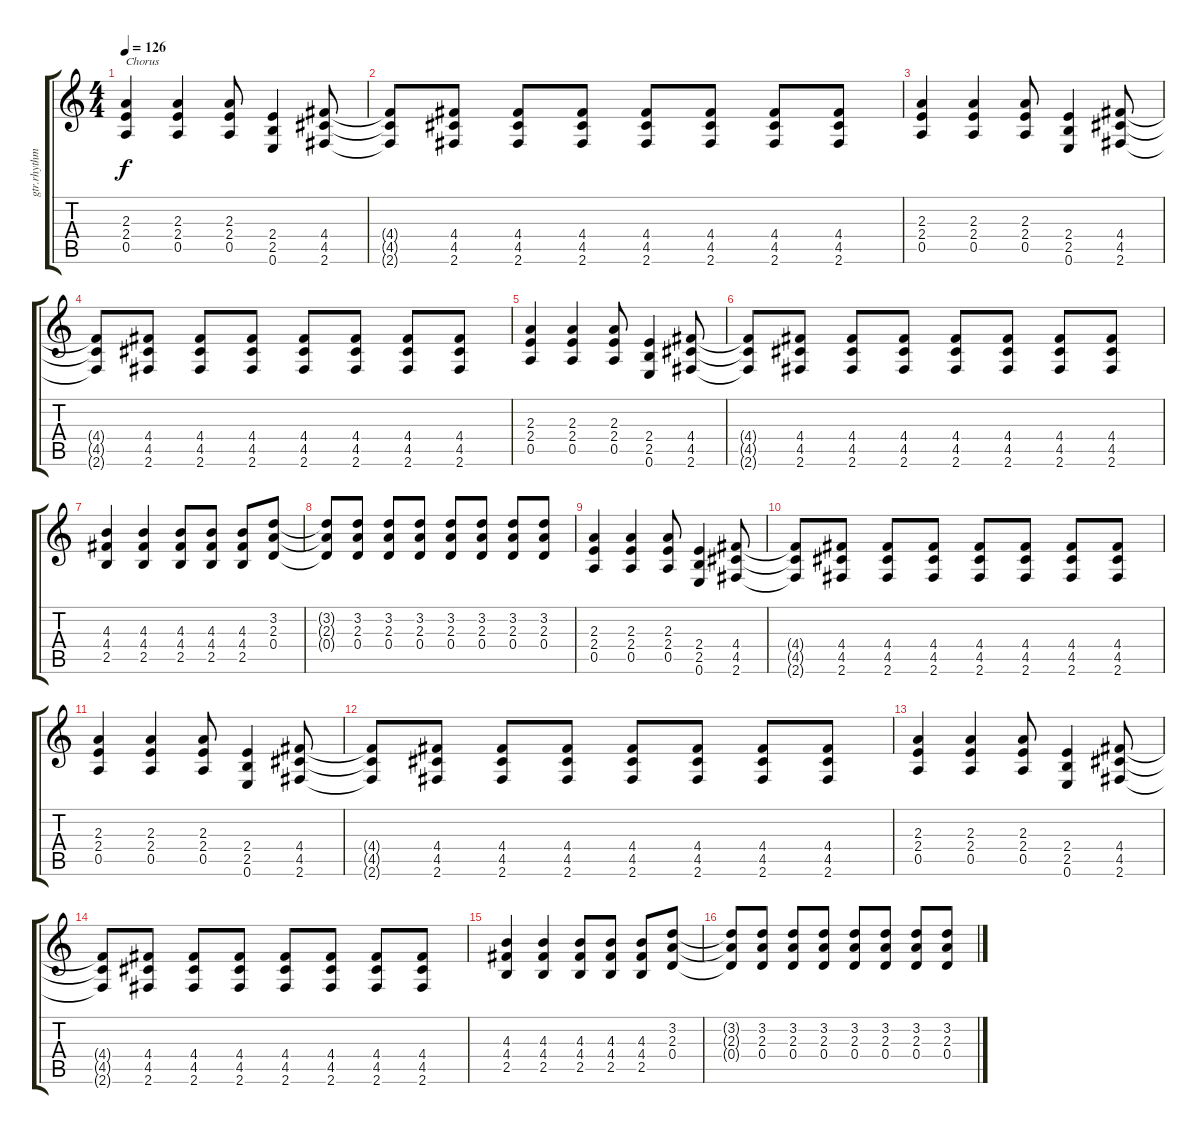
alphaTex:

\track ("gtr.rhythm" "gtr.rhythm") {instrument distortionguitar}
\staff {score tabs}
\tuning (E4 B3 G3 D3 A2 E2) {hide}
\ts (4 4)
\tempo 126
\clef g2
\ks c
(2.3 2.4 0.5).4{txt "Chorus" dy f} (2.3 2.4 0.5).4 (2.3 2.4 0.5).8 (2.4 2.5 0.6).4 (4.4 4.5 2.6).8 |
(4.4{t} 4.5{t} 2.6{t}).8 (4.4 4.5 2.6).8 (4.4 4.5 2.6).8 (4.4 4.5 2.6).8 (4.4 4.5 2.6).8 (4.4 4.5 2.6).8 (4.4 4.5 2.6).8 (4.4 4.5 2.6).8 |
(2.3 2.4 0.5).4 (2.3 2.4 0.5).4 (2.3 2.4 0.5).8 (2.4 2.5 0.6).4 (4.4 4.5 2.6).8 |
(4.4{t} 4.5{t} 2.6{t}).8 (4.4 4.5 2.6).8 (4.4 4.5 2.6).8 (4.4 4.5 2.6).8 (4.4 4.5 2.6).8 (4.4 4.5 2.6).8 (4.4 4.5 2.6).8 (4.4 4.5 2.6).8 |
(2.3 2.4 0.5).4 (2.3 2.4 0.5).4 (2.3 2.4 0.5).8 (2.4 2.5 0.6).4 (4.4 4.5 2.6).8 |
(4.4{t} 4.5{t} 2.6{t}).8 (4.4 4.5 2.6).8 (4.4 4.5 2.6).8 (4.4 4.5 2.6).8 (4.4 4.5 2.6).8 (4.4 4.5 2.6).8 (4.4 4.5 2.6).8 (4.4 4.5 2.6).8 |
(4.3 4.4 2.5).4 (4.3 4.4 2.5).4 (4.3 4.4 2.5).8 (4.3 4.4 2.5).8 (4.3 4.4 2.5).8 (3.2 2.3 0.4).8 |
(3.2{t} 2.3{t} 0.4{t}).8 (3.2 2.3 0.4).8 (3.2 2.3 0.4).8 (3.2 2.3 0.4).8 (3.2 2.3 0.4).8 (3.2 2.3 0.4).8 (3.2 2.3 0.4).8 (3.2 2.3 0.4).8 |
(2.3 2.4 0.5).4 (2.3 2.4 0.5).4 (2.3 2.4 0.5).8 (2.4 2.5 0.6).4 (4.4 4.5 2.6).8 |
(4.4{t} 4.5{t} 2.6{t}).8 (4.4 4.5 2.6).8 (4.4 4.5 2.6).8 (4.4 4.5 2.6).8 (4.4 4.5 2.6).8 (4.4 4.5 2.6).8 (4.4 4.5 2.6).8 (4.4 4.5 2.6).8 |
(2.3 2.4 0.5).4 (2.3 2.4 0.5).4 (2.3 2.4 0.5).8 (2.4 2.5 0.6).4 (4.4 4.5 2.6).8 |
(4.4{t} 4.5{t} 2.6{t}).8 (4.4 4.5 2.6).8 (4.4 4.5 2.6).8 (4.4 4.5 2.6).8 (4.4 4.5 2.6).8 (4.4 4.5 2.6).8 (4.4 4.5 2.6).8 (4.4 4.5 2.6).8 |
(2.3 2.4 0.5).4 (2.3 2.4 0.5).4 (2.3 2.4 0.5).8 (2.4 2.5 0.6).4 (4.4 4.5 2.6).8 |
(4.4{t} 4.5{t} 2.6{t}).8 (4.4 4.5 2.6).8 (4.4 4.5 2.6).8 (4.4 4.5 2.6).8 (4.4 4.5 2.6).8 (4.4 4.5 2.6).8 (4.4 4.5 2.6).8 (4.4 4.5 2.6).8 |
(4.3 4.4 2.5).4 (4.3 4.4 2.5).4 (4.3 4.4 2.5).8 (4.3 4.4 2.5).8 (4.3 4.4 2.5).8 (3.2 2.3 0.4).8 |
(3.2{t} 2.3{t} 0.4{t}).8 (3.2 2.3 0.4).8 (3.2 2.3 0.4).8 (3.2 2.3 0.4).8 (3.2 2.3 0.4).8 (3.2 2.3 0.4).8 (3.2 2.3 0.4).8 (3.2 2.3 0.4).8
